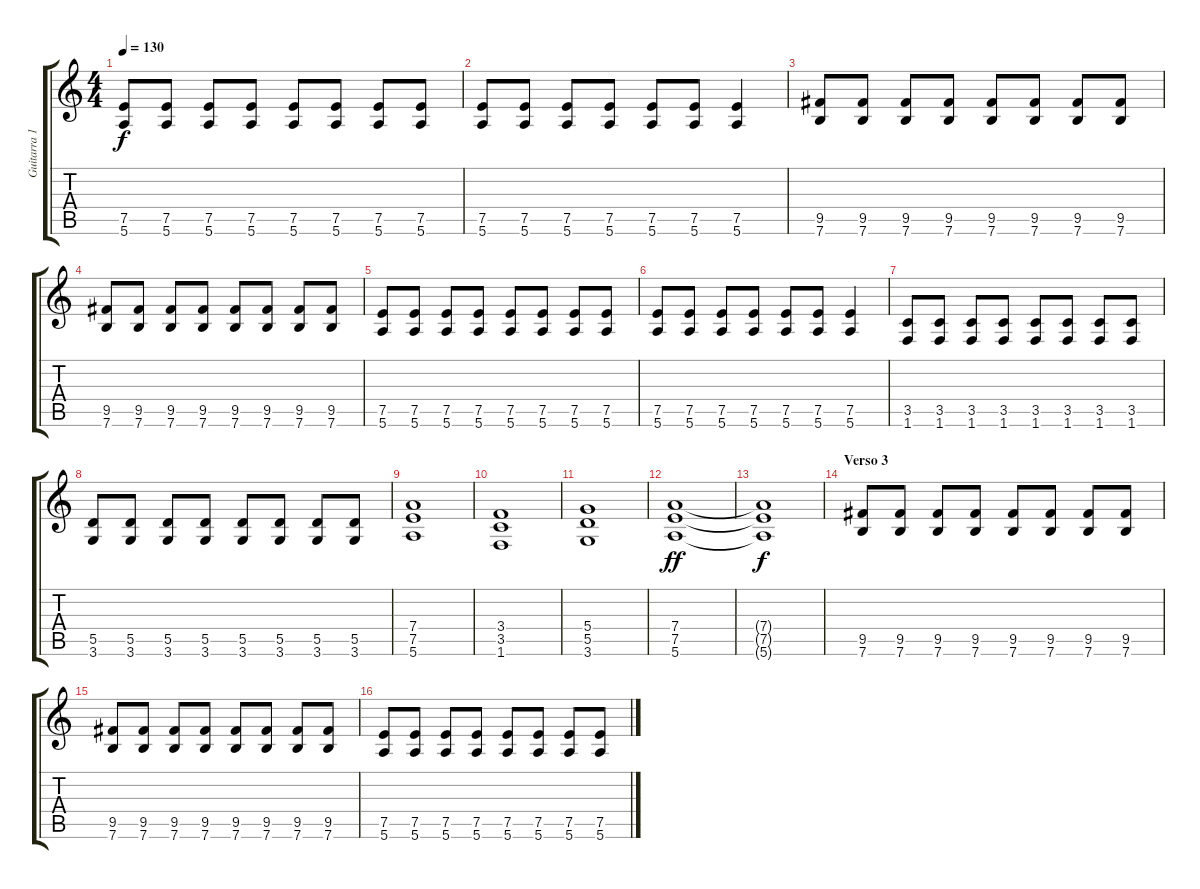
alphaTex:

\track ("Guitarra 1" "Guitarra 1") {instrument distortionguitar}
\staff {score tabs}
\tuning (E4 B3 G3 D3 A2 E2) {hide}
\ts (4 4)
\tempo 130
\clef g2
\ks c
(7.5 5.6).8{dy f} (7.5 5.6).8 (7.5 5.6).8 (7.5 5.6).8 (7.5 5.6).8 (7.5 5.6).8 (7.5 5.6).8 (7.5 5.6).8 |
(7.5 5.6).8 (7.5 5.6).8 (7.5 5.6).8 (7.5 5.6).8 (7.5 5.6).8 (7.5 5.6).8 (7.5 5.6).4 |
(9.5 7.6).8 (9.5 7.6).8 (9.5 7.6).8 (9.5 7.6).8 (9.5 7.6).8 (9.5 7.6).8 (9.5 7.6).8 (9.5 7.6).8 |
(9.5 7.6).8 (9.5 7.6).8 (9.5 7.6).8 (9.5 7.6).8 (9.5 7.6).8 (9.5 7.6).8 (9.5 7.6).8 (9.5 7.6).8 |
(7.5 5.6).8 (7.5 5.6).8 (7.5 5.6).8 (7.5 5.6).8 (7.5 5.6).8 (7.5 5.6).8 (7.5 5.6).8 (7.5 5.6).8 |
(7.5 5.6).8 (7.5 5.6).8 (7.5 5.6).8 (7.5 5.6).8 (7.5 5.6).8 (7.5 5.6).8 (7.5 5.6).4 |
(3.5 1.6).8 (3.5 1.6).8 (3.5 1.6).8 (3.5 1.6).8 (3.5 1.6).8 (3.5 1.6).8 (3.5 1.6).8 (3.5 1.6).8 |
(5.5 3.6).8 (5.5 3.6).8 (5.5 3.6).8 (5.5 3.6).8 (5.5 3.6).8 (5.5 3.6).8 (5.5 3.6).8 (5.5 3.6).8 |
(7.4 7.5 5.6).1 |
(3.4 3.5 1.6).1 |
(5.4 5.5 3.6).1 |
(7.4 7.5 5.6).1{dy ff} |
(7.4{t} 7.5{t} 5.6{t}).1{dy f} |
\section ("" "Verso 3")
(9.5 7.6).8 (9.5 7.6).8 (9.5 7.6).8 (9.5 7.6).8 (9.5 7.6).8 (9.5 7.6).8 (9.5 7.6).8 (9.5 7.6).8 |
(9.5 7.6).8 (9.5 7.6).8 (9.5 7.6).8 (9.5 7.6).8 (9.5 7.6).8 (9.5 7.6).8 (9.5 7.6).8 (9.5 7.6).8 |
(7.5 5.6).8 (7.5 5.6).8 (7.5 5.6).8 (7.5 5.6).8 (7.5 5.6).8 (7.5 5.6).8 (7.5 5.6).8 (7.5 5.6).8
